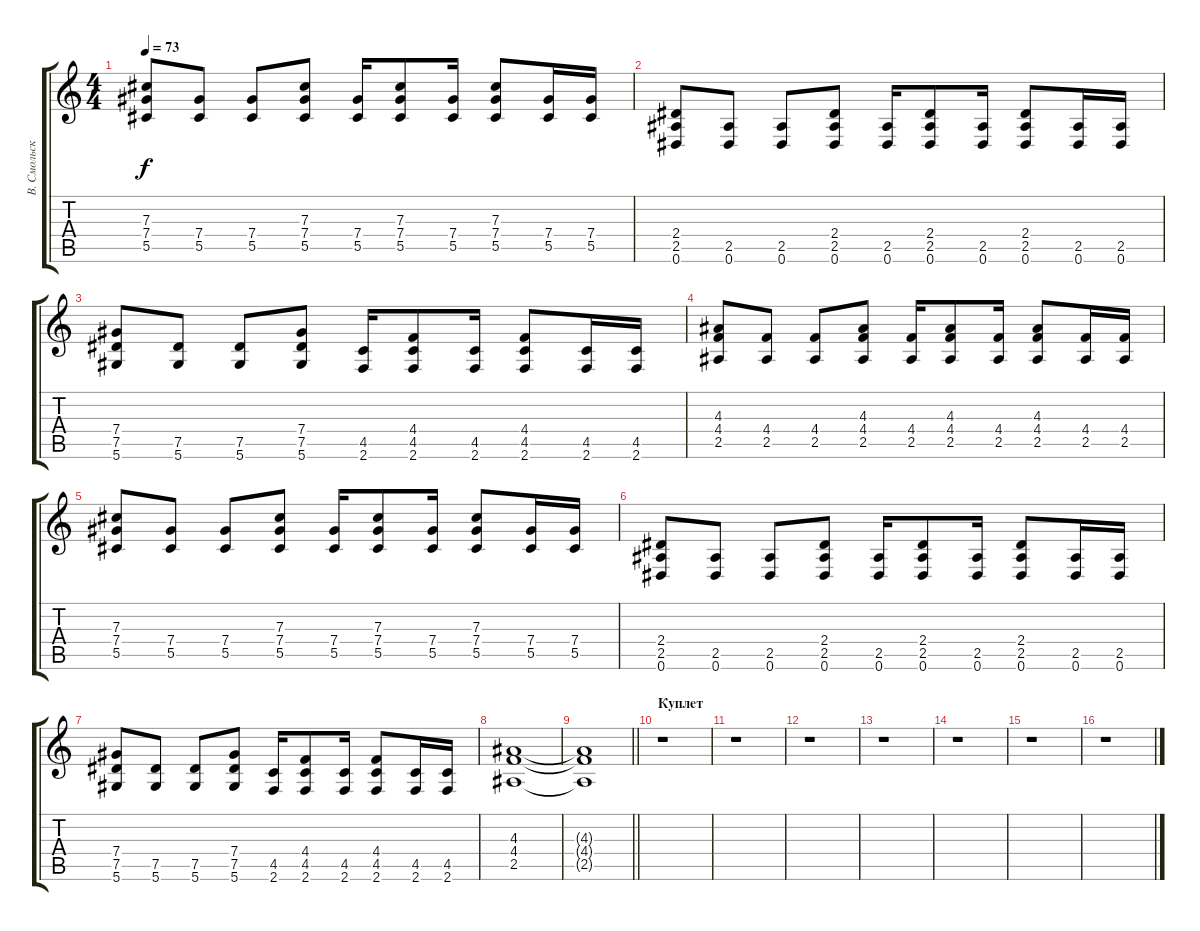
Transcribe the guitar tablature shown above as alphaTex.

\track ("В. Смольский" "В. Смольск") {instrument distortionguitar}
\staff {score tabs}
\tuning (Eb4 Bb3 Gb3 Db3 Ab2 Eb2) {hide}
\ts (4 4)
\tempo 73
\clef g2
\ks c
(7.3 7.4 5.5).8{dy f} (7.4 5.5).8 (7.4 5.5).8 (7.3 7.4 5.5).8 (7.4 5.5).16 (7.3 7.4 5.5).8 (7.4 5.5).16 (7.3 7.4 5.5).8 (7.4 5.5).16 (7.4 5.5).16 |
(2.4 2.5 0.6).8 (2.5 0.6).8 (2.5 0.6).8 (2.4 2.5 0.6).8 (2.5 0.6).16 (2.4 2.5 0.6).8 (2.5 0.6).16 (2.4 2.5 0.6).8 (2.5 0.6).16 (2.5 0.6).16 |
(7.4 7.5 5.6).8 (7.5 5.6).8 (7.5 5.6).8 (7.4 7.5 5.6).8 (4.5 2.6).16 (4.4 4.5 2.6).8 (4.5 2.6).16 (4.4 4.5 2.6).8 (4.5 2.6).16 (4.5 2.6).16 |
(4.3 4.4 2.5).8 (4.4 2.5).8 (4.4 2.5).8 (4.3 4.4 2.5).8 (4.4 2.5).16 (4.3 4.4 2.5).8 (4.4 2.5).16 (4.3 4.4 2.5).8 (4.4 2.5).16 (4.4 2.5).16 |
(7.3 7.4 5.5).8 (7.4 5.5).8 (7.4 5.5).8 (7.3 7.4 5.5).8 (7.4 5.5).16 (7.3 7.4 5.5).8 (7.4 5.5).16 (7.3 7.4 5.5).8 (7.4 5.5).16 (7.4 5.5).16 |
(2.4 2.5 0.6).8 (2.5 0.6).8 (2.5 0.6).8 (2.4 2.5 0.6).8 (2.5 0.6).16 (2.4 2.5 0.6).8 (2.5 0.6).16 (2.4 2.5 0.6).8 (2.5 0.6).16 (2.5 0.6).16 |
(7.4 7.5 5.6).8 (7.5 5.6).8 (7.5 5.6).8 (7.4 7.5 5.6).8 (4.5 2.6).16 (4.4 4.5 2.6).8 (4.5 2.6).16 (4.4 4.5 2.6).8 (4.5 2.6).16 (4.5 2.6).16 |
(4.3 4.4 2.5).1 |
\barLineRight lightlight
(4.3{t} 4.4{t} 2.5{t}).1 |
\section ("" "Куплет")
r.1 |
r.1 |
r.1 |
r.1 |
r.1 |
r.1 |
r.1
